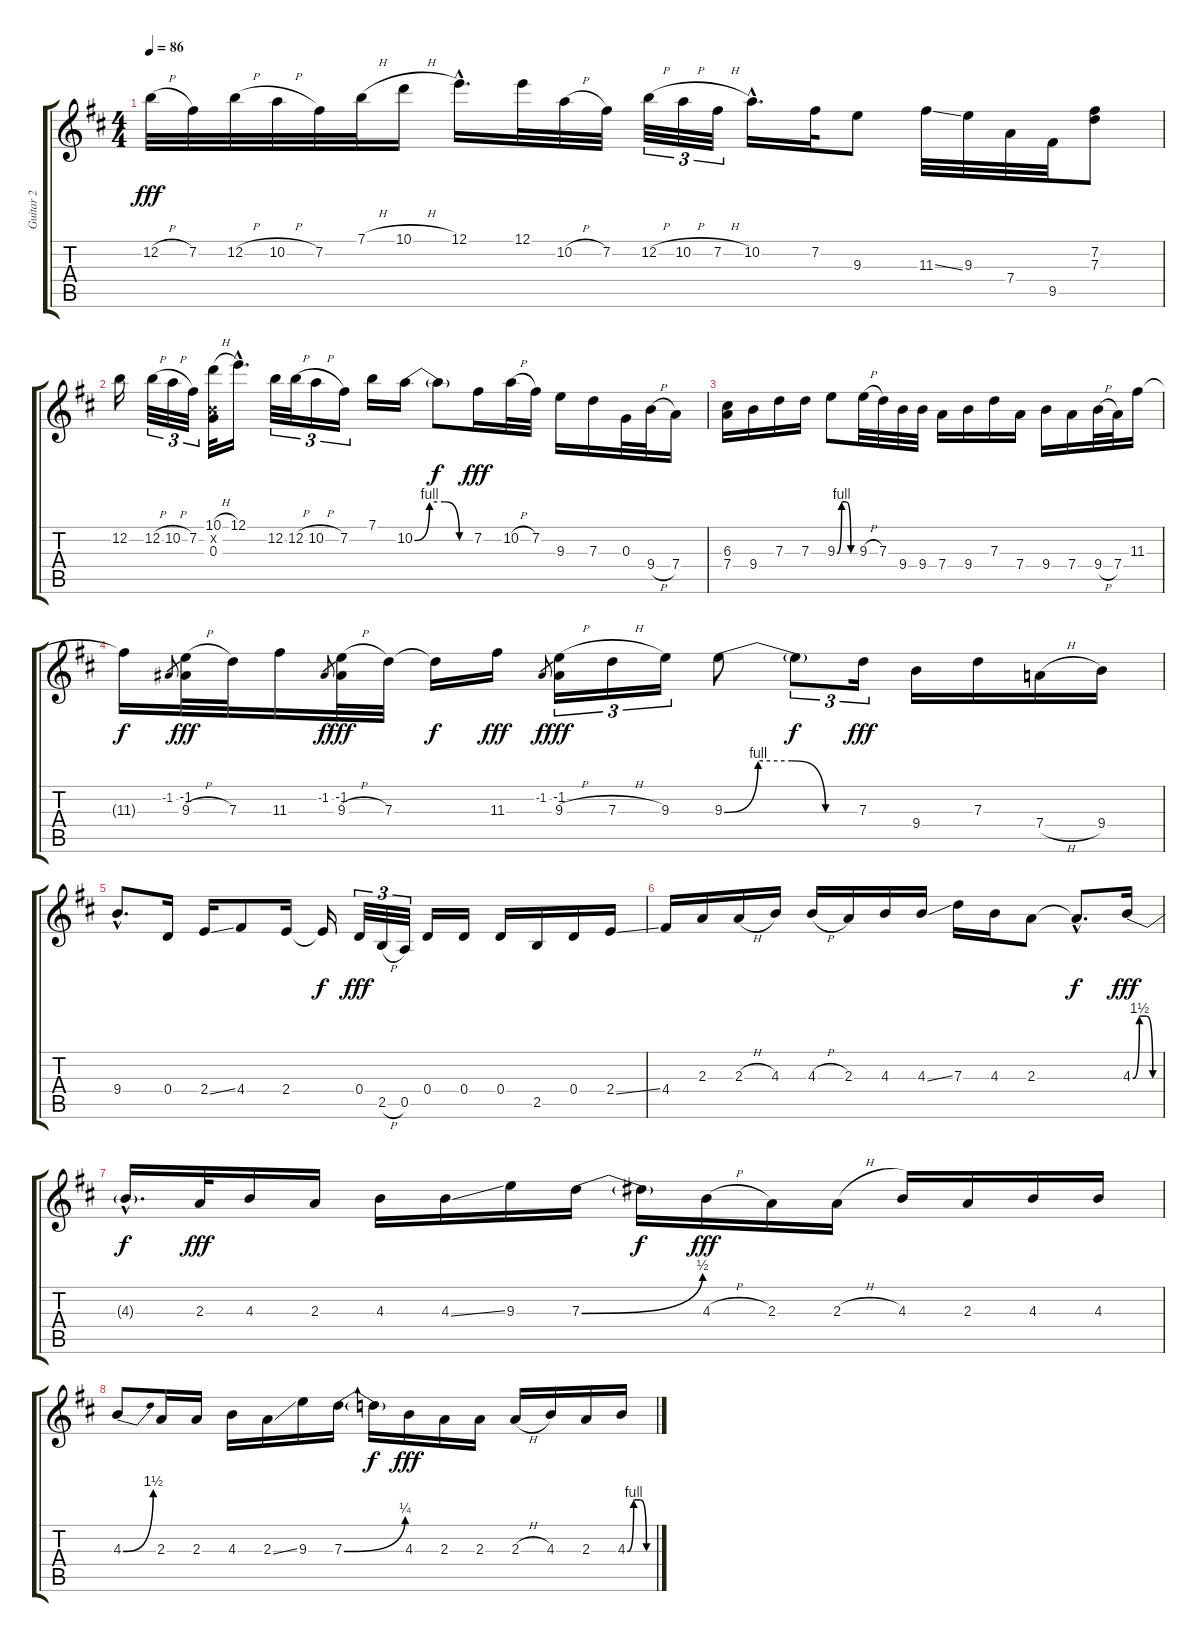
\track ("Guitar 2" "Guitar 2") {instrument overdrivenguitar}
\staff {score tabs}
\tuning (E4 B3 G3 D3 A2 E2) {hide}
\ts (4 4)
\tempo 86
\clef g2
\ks d
12.2{h}.32{dy fff} 7.2.32 12.2{h}.32 10.2{h}.32 7.2.32 7.1{h}.32 10.1{h}.16 12.1{hac}.16{d} 12.1.32 10.2{h}.32 7.2.32 12.2{h}.32{tu (3 2)} 10.2{h}.32{tu (3 2)} 7.2{h}.32{tu (3 2)} 10.2{hac}.16{d} 7.2.32 9.3.8 11.3{ss}.32 9.3.32 7.4.32 9.5.32 (7.2 7.3).8 |
12.2.16 12.2{h}.32{tu (3 2)} 10.2{h}.32{tu (3 2)} 7.2.32{tu (3 2)} (10.1{h} 0.2{x} 0.3).32 12.1{hac}.16{d} 12.2.32{tu (3 2)} 12.2{h}.32{tu (3 2)} 10.2{h}.16{tu (3 2)} 7.2.16{tu (3 2)} 7.1.16 10.2{be (custom 0 0 15 4 30 4 45 0 60 0)}.16 10.2{t}.8{dy f} 7.2.16{dy fff} 10.2{h}.32 7.2.32 9.3.16 7.3.16 0.3.32 9.4{h}.32 7.4.16 |
(6.3 7.4).16 9.4.16 7.3.16 7.3.16 9.3{be (custom 0 0 15 4 30 4 45 0 60 0)}.8 9.3{h}.32 7.3.32 9.4.32 9.4.32 7.4.16 9.4.16 7.3.16 7.4.16 9.4.16 7.4.16 9.4{h}.32 7.4.32 11.3.16 |
11.3{t}.16{dy f} -1.2.8{gr} (-1.2 9.3{h}).32{dy fff} 7.3.32 11.3.16 -1.2.8{gr dy f} (-1.2 9.3{h}).32{dy fff} 7.3.32 7.3{t}.16{dy f} 11.3.16{dy fff} -1.2.8{gr dy f} (-1.2 9.3{h}).16{tu (3 2) dy fff} 7.3{h}.16{tu (3 2)} 9.3.16{tu (3 2)} 9.3{be (custom 0 0 15 4 30 4 45 0 60 0)}.8 9.3{t}.8{tu (3 2) dy f} 7.3.16{tu (3 2) dy fff} 9.4.16 7.3.16 7.4{h}.16 9.4.16 |
9.4{hac}.8{d} 0.4.16 2.4{ss}.16 4.4.8 2.4.16 2.4{t}.16{dy f} 0.4.32{tu (3 2) dy fff} 2.5{h}.32{tu (3 2)} 0.5.32{tu (3 2)} 0.4.16 0.4.16 0.4.16 2.5.16 0.4.16 2.4{ss}.16 |
4.4.16 2.3.16 2.3{h}.16 4.3.16 4.3{h}.16 2.3.16 4.3.16 4.3{ss}.16 7.3.16 4.3.16 2.3.8 2.3{hac t}.8{d dy f} 4.3{be (custom 0 0 15 6 30 6 45 0 60 0)}.16{dy fff} |
4.3{hac t}.16{d dy f} 2.3.32{dy fff} 4.3.16 2.3.16 4.3.16 4.3{ss}.16 9.3.16 7.3{be (bend 0 0 60 2)}.16 7.3{t}.16{dy f} 4.3{h}.16{dy fff} 2.3.16 2.3{h}.16 4.3.16 2.3.16 4.3.16 4.3.16 |
4.3{be (bend 0 0 60 6)}.8 2.3.16 2.3.16 4.3.16 2.3{ss}.16 9.3.16 7.3{be (bend 0 0 60 1)}.16 7.3{t}.16{dy f} 4.3.16{dy fff} 2.3.16 2.3.16 2.3{h}.16 4.3.16 2.3.16 4.3{be (custom 0 0 15 4 30 4 45 0 60 0)}.16
